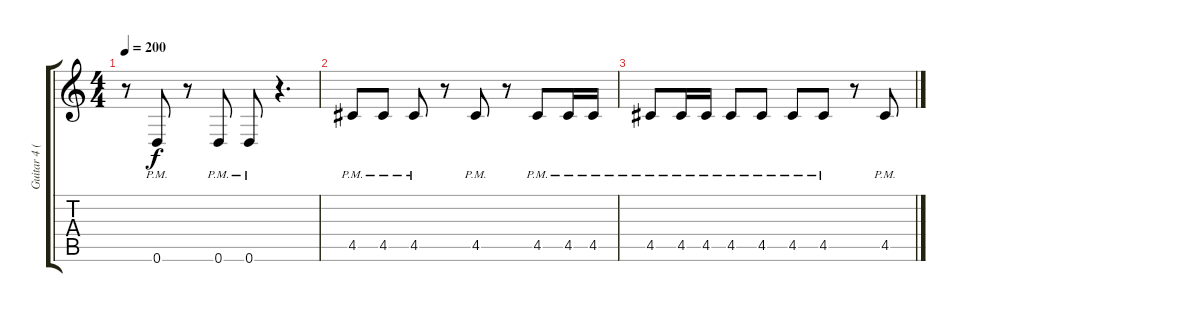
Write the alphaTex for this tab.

\track ("Guitar 4 (Distortion)" "Guitar 4 (") {instrument distortionguitar}
\staff {score tabs}
\tuning (E4 B3 G3 D3 A2 D2) {hide}
\ts (4 4)
\tempo 200
\clef g2
\ks c
r.8{dy f} 0.6{pm}.8 r.8 0.6{pm}.8 0.6{pm}.8 r.4{d} |
4.5{pm}.8 4.5{pm}.8 4.5{pm}.8 r.8 4.5{pm}.8 r.8 4.5{pm}.8 4.5{pm}.16 4.5{pm}.16 |
4.5{pm}.8 4.5{pm}.16 4.5{pm}.16 4.5{pm}.8 4.5{pm}.8 4.5{pm}.8 4.5{pm}.8 r.8 4.5{pm}.8
